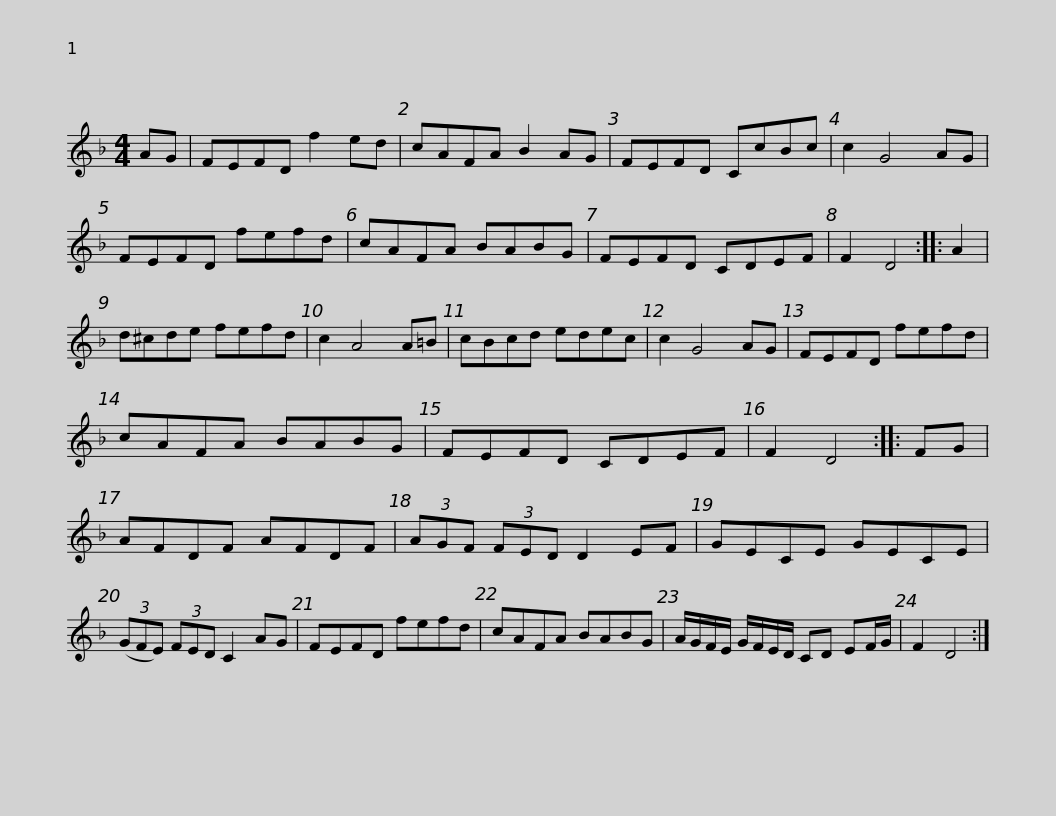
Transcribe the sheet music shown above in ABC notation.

X:1
L:1/8
M:4/4
I:linebreak $
K:Dmin
V:1 treble
V:1
 AG | FEFD f2 ed | cAFA B2 AG | FEFD CcBc | c2 G4 AG | %5
 FEFD fefd | cAFA BABG |$ FEFD CDEF | F2 D4 :: A2 | %10
 d^cde fefd | c2 A4 A=B | cBcd edec | c2 G4 AG |$ FEFD fefd | %15
 cAFA BABG | FEFD CDEF | F2 D4 :: FG | AFDF AFDF |$ %20
 (3AGF (3FED D2 EF | GECE GECE | (3(GFE) (3FED C2 AG | FEFD fefd | cAFA BABG |$ %25
 A/G/F/E/ G/F/E/D/ CD EF/G/ | F2 D4 :| %27
